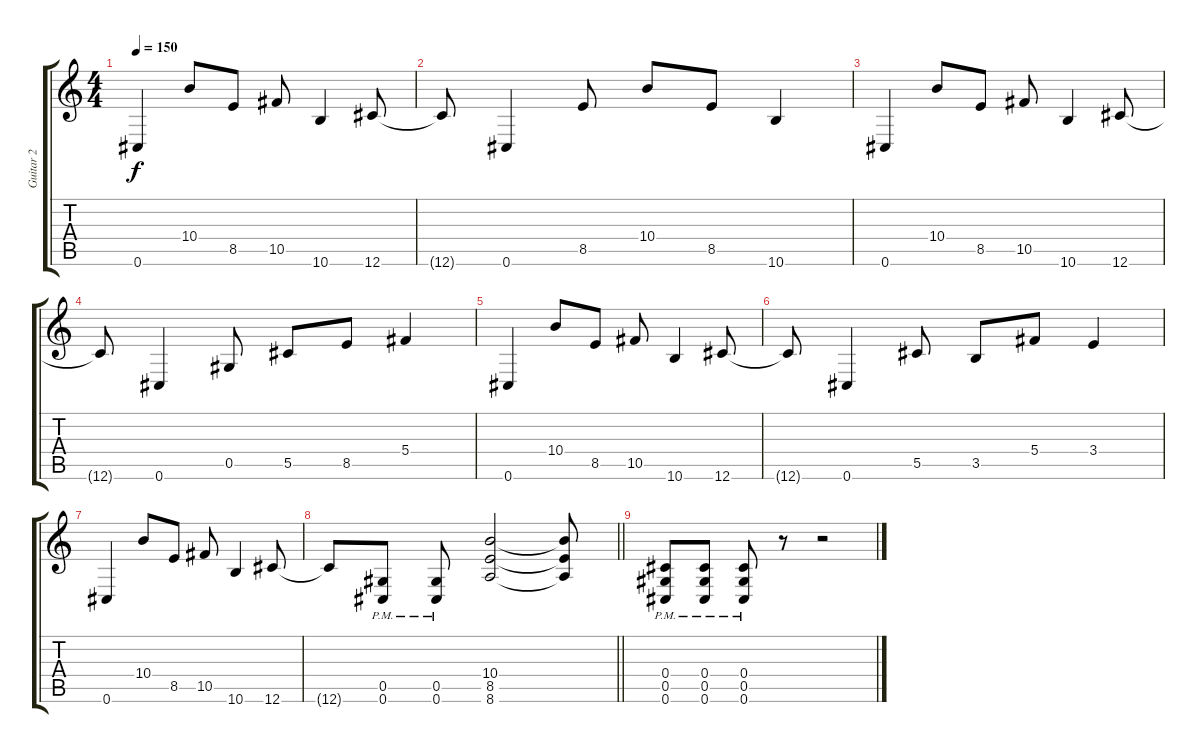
\track ("Guitar 2" "Guitar 2") {instrument overdrivenguitar}
\staff {score tabs}
\tuning (Eb4 Bb3 Gb3 Db3 Ab2 Db2) {hide}
\ts (4 4)
\tempo 150
\clef g2
\ks c
0.6.4{dy f} 10.4.8 8.5.8 10.5.8 10.6.4 12.6.8 |
12.6{t}.8 0.6.4 8.5.8 10.4.8 8.5.8 10.6.4 |
0.6.4 10.4.8 8.5.8 10.5.8 10.6.4 12.6.8 |
12.6{t}.8 0.6.4 0.5.8 5.5.8 8.5.8 5.4.4 |
0.6.4 10.4.8 8.5.8 10.5.8 10.6.4 12.6.8 |
12.6{t}.8 0.6.4 5.5.8 3.5.8 5.4.8 3.4.4 |
0.6.4 10.4.8 8.5.8 10.5.8 10.6.4 12.6.8 |
\barLineRight lightlight
12.6{t}.8 (0.5{pm} 0.6{pm}).8 (0.5{pm} 0.6{pm}).8 (10.4 8.5 8.6).2 (10.4{t} 8.5{t} 8.6{t}).8 |
(0.4{pm} 0.5{pm} 0.6{pm}).8 (0.4{pm} 0.5{pm} 0.6{pm}).8 (0.4{pm} 0.5{pm} 0.6{pm}).8 r.8 r.2
